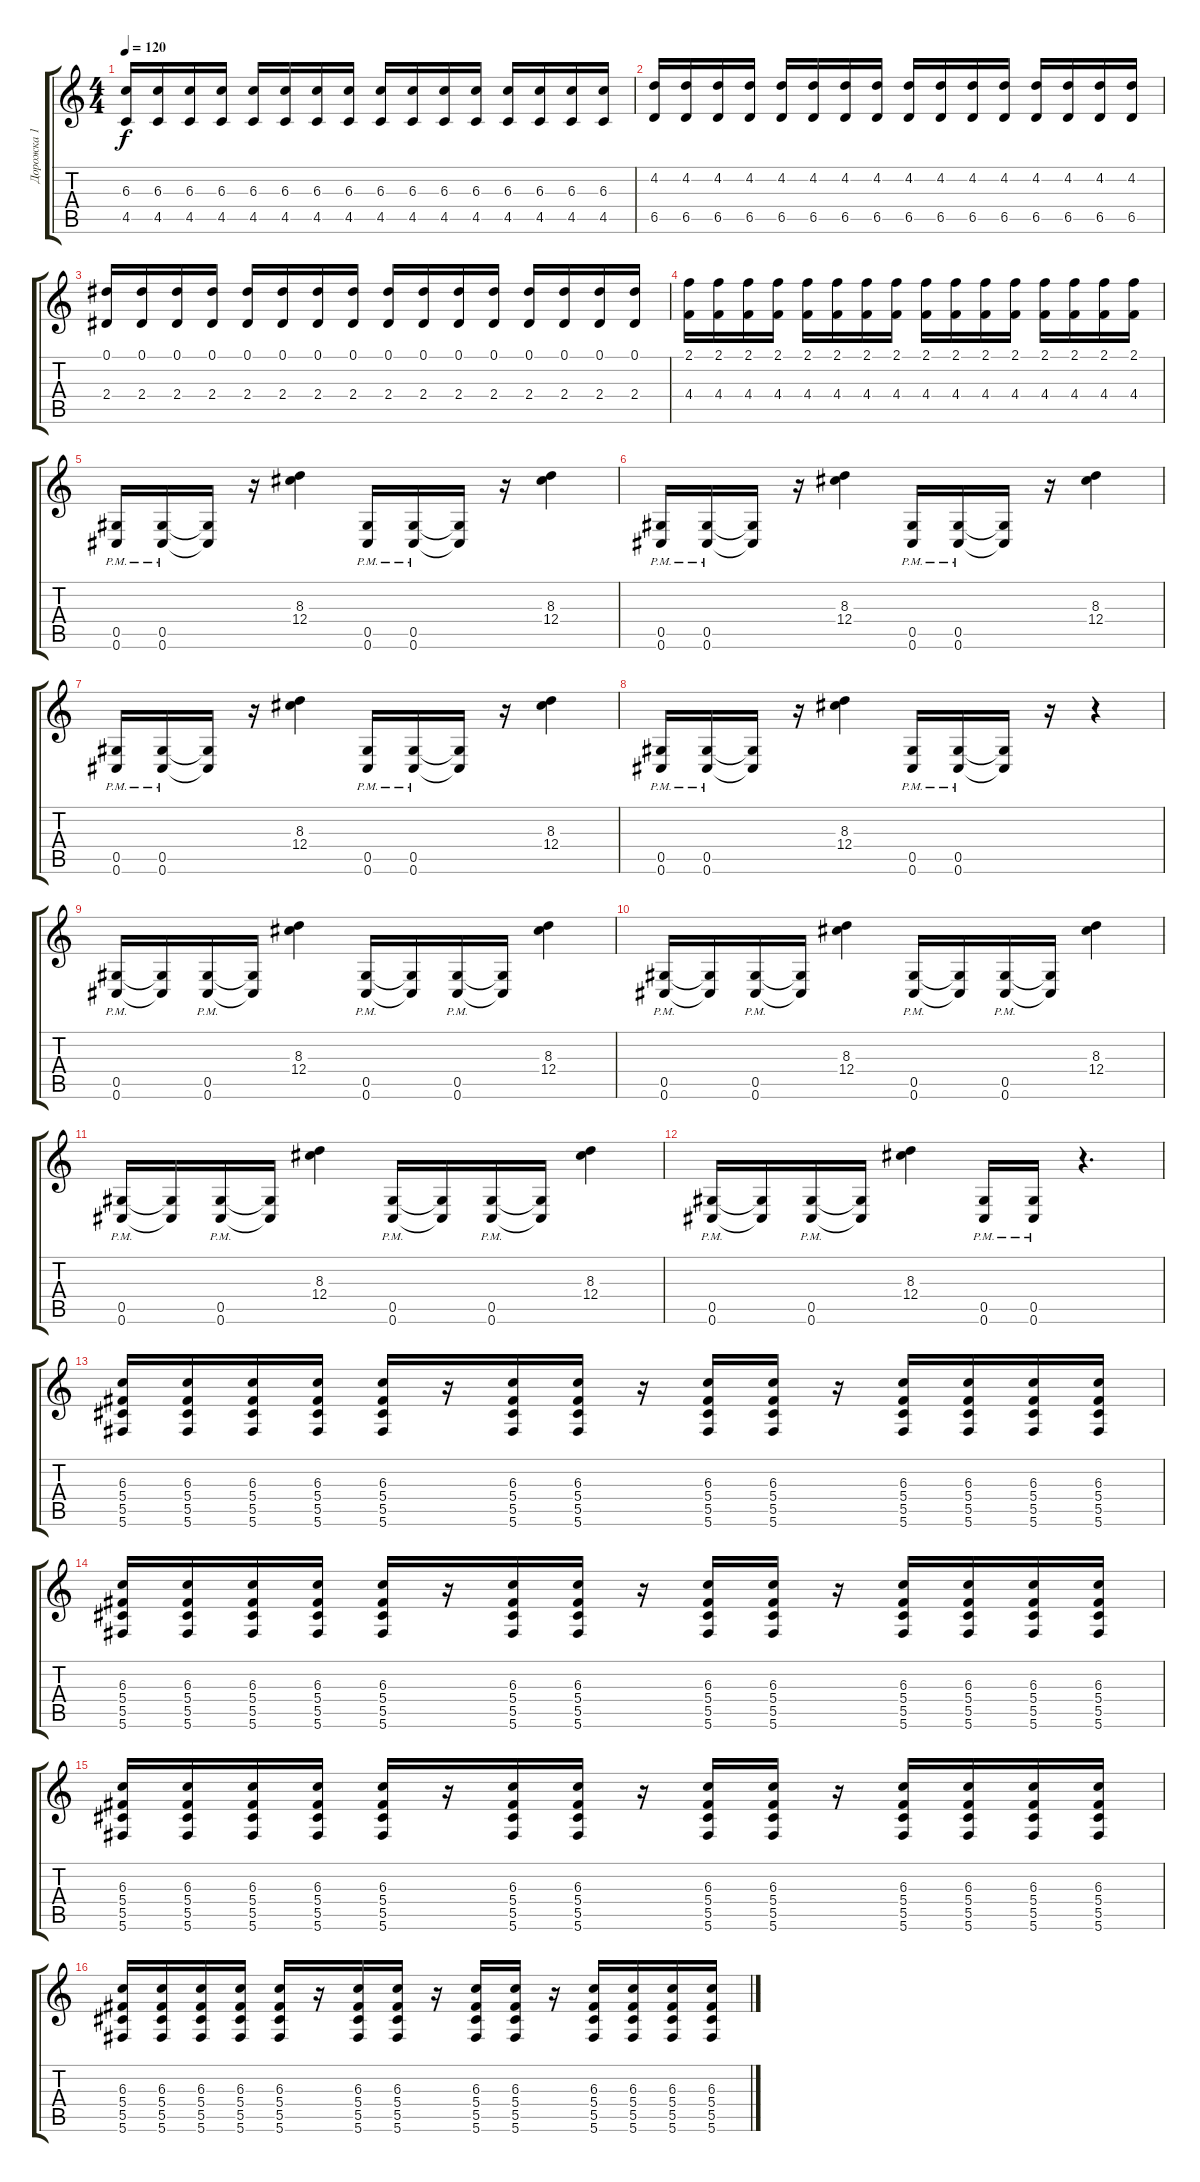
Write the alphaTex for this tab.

\track ("Дорожка 1" "Дорожка 1") {instrument distortionguitar}
\staff {score tabs}
\tuning (Eb4 Bb3 Gb3 Db3 Ab2 Db2) {hide}
\ts (4 4)
\tempo 120
\clef g2
\ks c
(6.3 4.5).16{dy f} (6.3 4.5).16 (6.3 4.5).16 (6.3 4.5).16 (6.3 4.5).16 (6.3 4.5).16 (6.3 4.5).16 (6.3 4.5).16 (6.3 4.5).16 (6.3 4.5).16 (6.3 4.5).16 (6.3 4.5).16 (6.3 4.5).16 (6.3 4.5).16 (6.3 4.5).16 (6.3 4.5).16 |
(4.2 6.5).16 (4.2 6.5).16 (4.2 6.5).16 (4.2 6.5).16 (4.2 6.5).16 (4.2 6.5).16 (4.2 6.5).16 (4.2 6.5).16 (4.2 6.5).16 (4.2 6.5).16 (4.2 6.5).16 (4.2 6.5).16 (4.2 6.5).16 (4.2 6.5).16 (4.2 6.5).16 (4.2 6.5).16 |
(0.1 2.4).16 (0.1 2.4).16 (0.1 2.4).16 (0.1 2.4).16 (0.1 2.4).16 (0.1 2.4).16 (0.1 2.4).16 (0.1 2.4).16 (0.1 2.4).16 (0.1 2.4).16 (0.1 2.4).16 (0.1 2.4).16 (0.1 2.4).16 (0.1 2.4).16 (0.1 2.4).16 (0.1 2.4).16 |
(2.1 4.4).16 (2.1 4.4).16 (2.1 4.4).16 (2.1 4.4).16 (2.1 4.4).16 (2.1 4.4).16 (2.1 4.4).16 (2.1 4.4).16 (2.1 4.4).16 (2.1 4.4).16 (2.1 4.4).16 (2.1 4.4).16 (2.1 4.4).16 (2.1 4.4).16 (2.1 4.4).16 (2.1 4.4).16 |
(0.5{pm} 0.6{pm}).16 (0.5{pm} 0.6{pm}).16 (0.5{t} 0.6{t}).16 r.16 (8.3 12.4).4 (0.5{pm} 0.6{pm}).16 (0.5{pm} 0.6{pm}).16 (0.5{t} 0.6{t}).16 r.16 (8.3 12.4).4 |
(0.5{pm} 0.6{pm}).16 (0.5{pm} 0.6{pm}).16 (0.5{t} 0.6{t}).16 r.16 (8.3 12.4).4 (0.5{pm} 0.6{pm}).16 (0.5{pm} 0.6{pm}).16 (0.5{t} 0.6{t}).16 r.16 (8.3 12.4).4 |
(0.5{pm} 0.6{pm}).16 (0.5{pm} 0.6{pm}).16 (0.5{t} 0.6{t}).16 r.16 (8.3 12.4).4 (0.5{pm} 0.6{pm}).16 (0.5{pm} 0.6{pm}).16 (0.5{t} 0.6{t}).16 r.16 (8.3 12.4).4 |
(0.5{pm} 0.6{pm}).16 (0.5{pm} 0.6{pm}).16 (0.5{t} 0.6{t}).16 r.16 (8.3 12.4).4 (0.5{pm} 0.6{pm}).16 (0.5{pm} 0.6{pm}).16 (0.5{t} 0.6{t}).16 r.16 r.4 |
(0.5{pm} 0.6{pm}).16 (0.5{t} 0.6{t}).16 (0.5{pm} 0.6{pm}).16 (0.5{t} 0.6{t}).16 (8.3 12.4).4 (0.5{pm} 0.6{pm}).16 (0.5{t} 0.6{t}).16 (0.5{pm} 0.6{pm}).16 (0.5{t} 0.6{t}).16 (8.3 12.4).4 |
(0.5{pm} 0.6{pm}).16 (0.5{t} 0.6{t}).16 (0.5{pm} 0.6{pm}).16 (0.5{t} 0.6{t}).16 (8.3 12.4).4 (0.5{pm} 0.6{pm}).16 (0.5{t} 0.6{t}).16 (0.5{pm} 0.6{pm}).16 (0.5{t} 0.6{t}).16 (8.3 12.4).4 |
(0.5{pm} 0.6{pm}).16 (0.5{t} 0.6{t}).16 (0.5{pm} 0.6{pm}).16 (0.5{t} 0.6{t}).16 (8.3 12.4).4 (0.5{pm} 0.6{pm}).16 (0.5{t} 0.6{t}).16 (0.5{pm} 0.6{pm}).16 (0.5{t} 0.6{t}).16 (8.3 12.4).4 |
(0.5{pm} 0.6{pm}).16 (0.5{t} 0.6{t}).16 (0.5{pm} 0.6{pm}).16 (0.5{t} 0.6{t}).16 (8.3 12.4).4 (0.5{pm} 0.6{pm}).16 (0.5{pm} 0.6{pm}).16 r.4{d} |
(6.3 5.4 5.5 5.6).16 (6.3 5.4 5.5 5.6).16 (6.3 5.4 5.5 5.6).16 (6.3 5.4 5.5 5.6).16 (6.3 5.4 5.5 5.6).16 r.16 (6.3 5.4 5.5 5.6).16 (6.3 5.4 5.5 5.6).16 r.16 (6.3 5.4 5.5 5.6).16 (6.3 5.4 5.5 5.6).16 r.16 (6.3 5.4 5.5 5.6).16 (6.3 5.4 5.5 5.6).16 (6.3 5.4 5.5 5.6).16 (6.3 5.4 5.5 5.6).16 |
(6.3 5.4 5.5 5.6).16 (6.3 5.4 5.5 5.6).16 (6.3 5.4 5.5 5.6).16 (6.3 5.4 5.5 5.6).16 (6.3 5.4 5.5 5.6).16 r.16 (6.3 5.4 5.5 5.6).16 (6.3 5.4 5.5 5.6).16 r.16 (6.3 5.4 5.5 5.6).16 (6.3 5.4 5.5 5.6).16 r.16 (6.3 5.4 5.5 5.6).16 (6.3 5.4 5.5 5.6).16 (6.3 5.4 5.5 5.6).16 (6.3 5.4 5.5 5.6).16 |
(6.3 5.4 5.5 5.6).16 (6.3 5.4 5.5 5.6).16 (6.3 5.4 5.5 5.6).16 (6.3 5.4 5.5 5.6).16 (6.3 5.4 5.5 5.6).16 r.16 (6.3 5.4 5.5 5.6).16 (6.3 5.4 5.5 5.6).16 r.16 (6.3 5.4 5.5 5.6).16 (6.3 5.4 5.5 5.6).16 r.16 (6.3 5.4 5.5 5.6).16 (6.3 5.4 5.5 5.6).16 (6.3 5.4 5.5 5.6).16 (6.3 5.4 5.5 5.6).16 |
(6.3 5.4 5.5 5.6).16 (6.3 5.4 5.5 5.6).16 (6.3 5.4 5.5 5.6).16 (6.3 5.4 5.5 5.6).16 (6.3 5.4 5.5 5.6).16 r.16 (6.3 5.4 5.5 5.6).16 (6.3 5.4 5.5 5.6).16 r.16 (6.3 5.4 5.5 5.6).16 (6.3 5.4 5.5 5.6).16 r.16 (6.3 5.4 5.5 5.6).16 (6.3 5.4 5.5 5.6).16 (6.3 5.4 5.5 5.6).16 (6.3 5.4 5.5 5.6).16
